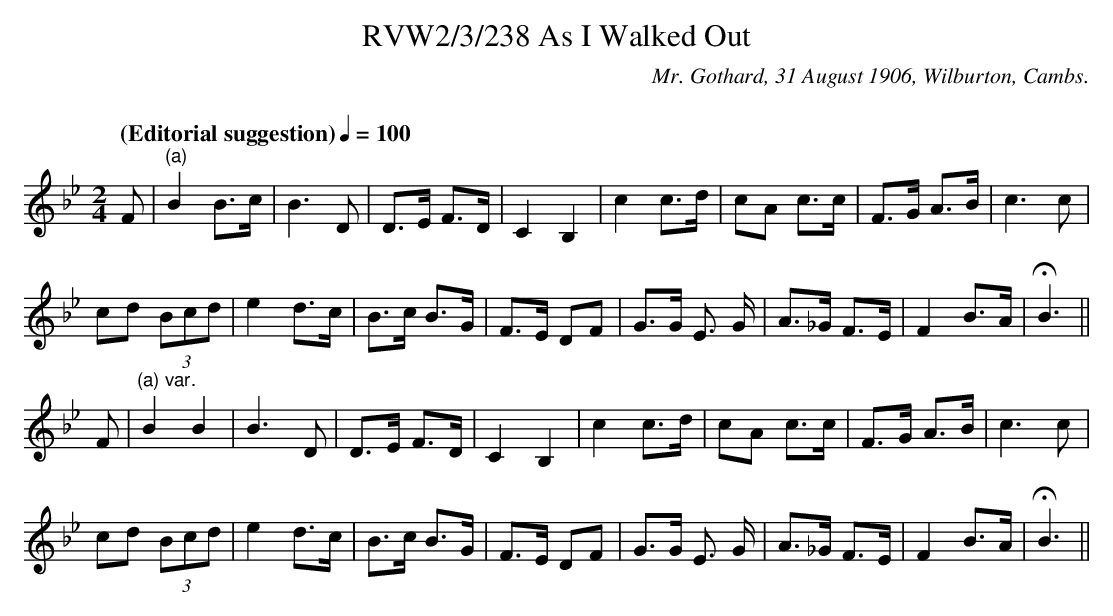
X:1
T:RVW2/3/238 As I Walked Out
C:Mr. Gothard, 31 August 1906, Wilburton, Cambs.
C:
L:1/8
Q: "(Editorial suggestion)" 1/4=100
M:2/4
K:Bb
F | "^(a)"B2 B3/2c/2 | B3 D | D3/2E/2 F3/2D/2 | C2 B,2 | c2 c3/2d/2 | cA c3/2c/2 | F3/2G/2 A3/2B/2 | c3 c |$
cd (3Bcd | e2 d3/2c/2 | B3/2c/2 B3/2G/2 | F3/2E/2 DF | G3/2G/2 E3/2 G/2 | A3/2_G/2 F3/2E/2 | F2 B3/2A/2 | !fermata!B3 ||$
F | "^(a) var."B2 B2 | B3 D | D3/2E/2 F3/2D/2 | C2 B,2 | c2 c3/2d/2 | cA c3/2c/2 | F3/2G/2 A3/2B/2 | c3 c |$
cd (3Bcd | e2 d3/2c/2 | B3/2c/2 B3/2G/2 | F3/2E/2 DF | G3/2G/2 E3/2 G/2 | A3/2_G/2 F3/2E/2 | F2 B3/2A/2 | !fermata!B3 ||$
